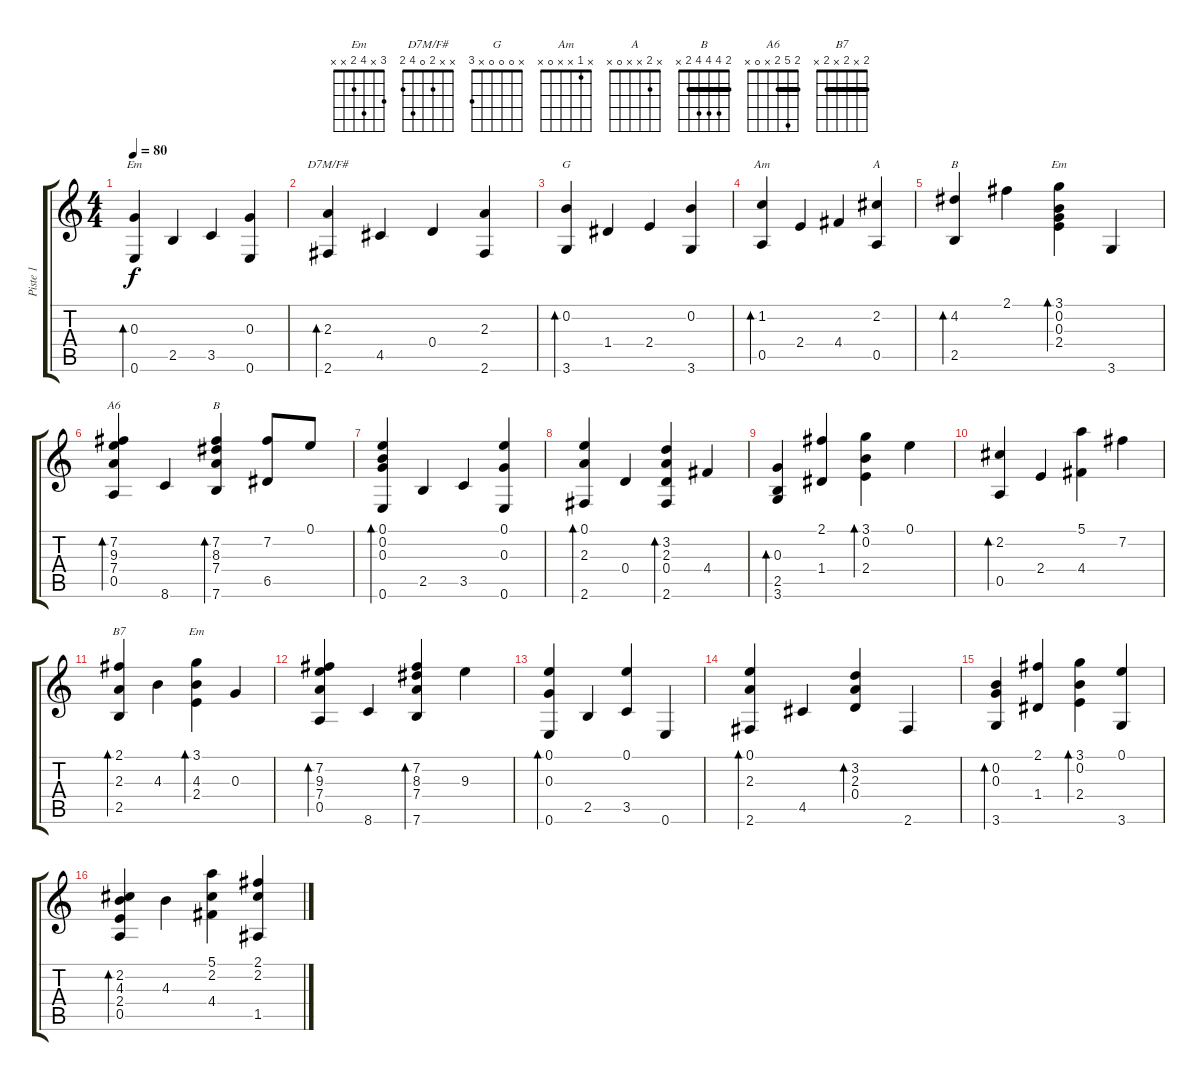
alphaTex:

\track ("Piste 1" "Piste 1") {instrument acousticguitarnylon}
\staff {score tabs}
\tuning (E4 B3 G3 D3 A2 E2) {hide}
\chord ("Em" x x 0 2 2 0)
\chord ("D7M/F#" x x 2 0 4 2)
\chord ("G" x 0 0 0 x 3)
\chord ("Am" x 1 x x 0 x)
\chord ("A" x 2 x x 0 x)
\chord ("B" x 4 x x 2 x)
\chord ("Em" 3 0 0 2 x x)
\chord ("A6" 2 5 2 x 0 x) {barre 2}
\chord ("B" 2 4 4 4 2 x) {barre 2}
\chord ("B7" 2 x 2 x 2 x) {barre 2}
\chord ("Em" 3 x 4 2 x x)
\ts (4 4)
\tempo 80
\clef g2
\ks c
(0.3 0.6).4{bd 480 ch "Em" dy f instrument acousticguitarnylon} 2.5.4 3.5.4 (0.3 0.6).4 |
(2.3 2.6).4{bd 480 ch "D7M/F#"} 4.5.4 0.4.4 (2.3 2.6).4 |
(0.2 3.6).4{bd 480 ch "G"} 1.4.4 2.4.4 (0.2 3.6).4 |
(1.2 0.5).4{bd 480 ch "Am"} 2.4.4 4.4.4 (2.2 0.5).4{ch "A"} |
(4.2 2.5).4{bd 480 ch "B"} 2.1.4 (3.1 0.2 0.3 2.4).4{bd 120 ch "Em"} 3.6.4 |
(7.2 9.3 7.4 0.5).4{bd 120 ch "A6"} 8.6.4 (7.2 8.3 7.4 7.6).4{bd 120 ch "B"} (7.2 6.5).8 0.1.8 |
(0.1 0.2 0.3 0.6).4{bd 480} 2.5.4 3.5.4 (0.1 0.3 0.6).4 |
(0.1 2.3 2.6).4{bd 480} 0.4.4 (3.2 2.3 0.4 2.6).4{bd 240} 4.4.4 |
(0.3 2.5 3.6).4{bd 480} (2.1 1.4).4 (3.1 0.2 2.4).4{bd 480} 0.1.4 |
(2.2 0.5).4{bd 480} 2.4.4 (5.1 4.4).4 7.2.4 |
(2.1 2.3 2.5).4{bd 480 ch "B7"} 4.3.4 (3.1 4.3 2.4).4{bd 480 ch "Em"} 0.3.4 |
(7.2 9.3 7.4 0.5).4{bd 480} 8.6.4 (7.2 8.3 7.4 7.6).4{bd 480} 9.3.4 |
(0.1 0.3 0.6).4{bd 480} 2.5.4 (0.1 3.5).4 0.6.4 |
(0.1 2.3 2.6).4{bd 480} 4.5.4 (3.2 2.3 0.4).4{bd 480} 2.6.4 |
(0.2 0.3 3.6).4{bd 480} (2.1 1.4).4 (3.1 0.2 2.4).4{bd 480} (0.1 3.6).4 |
(2.2 4.3 2.4 0.5).4{bd 480} 4.3.4 (5.1 2.2 4.4).4 (2.1 2.2 1.5).4
